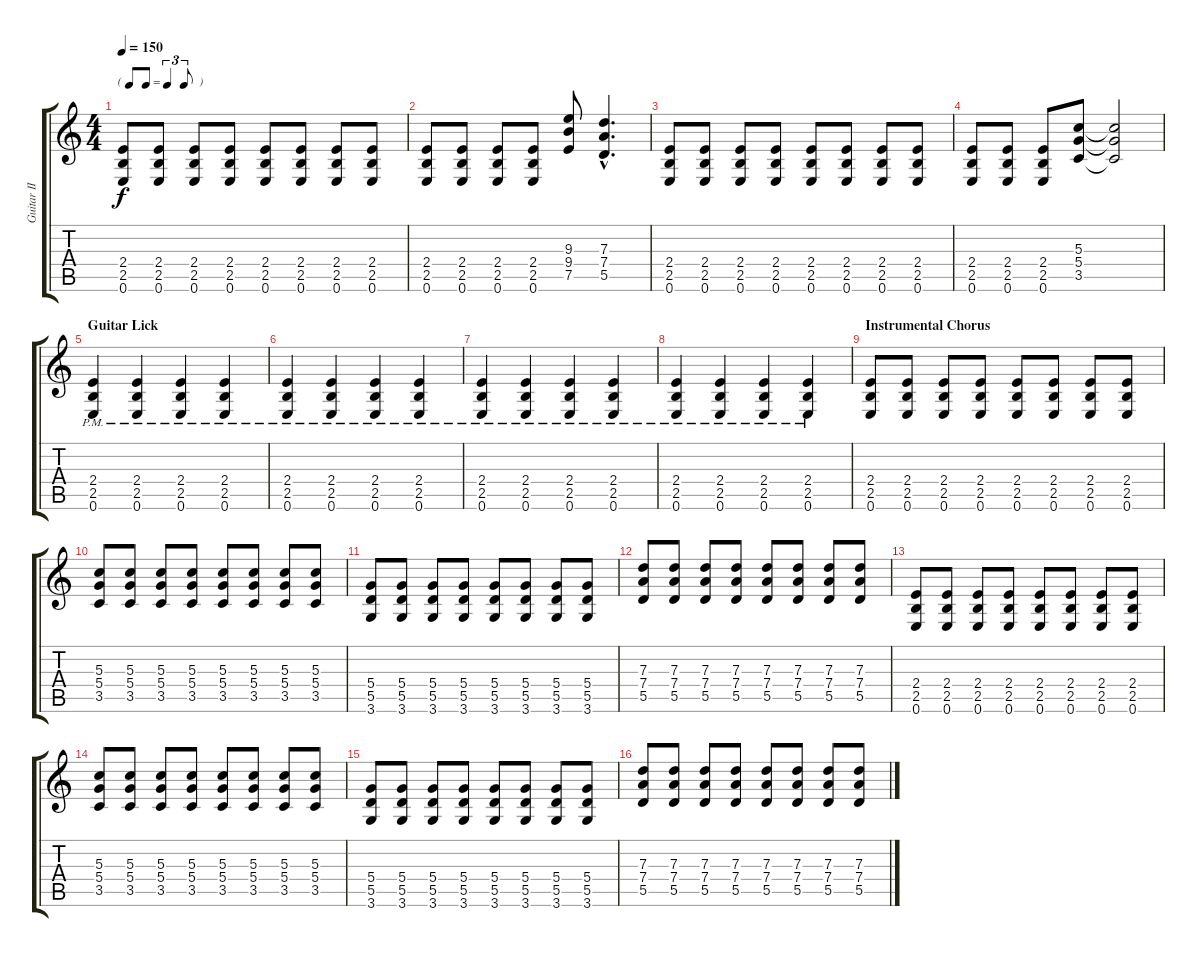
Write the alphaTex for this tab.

\track ("Guitar II" "Guitar II") {instrument overdrivenguitar}
\staff {score tabs}
\tuning (E4 B3 G3 D3 A2 E2) {hide}
\ts (4 4)
\tf triplet8th
\tempo 150
\clef g2
\ks c
(2.4 2.5 0.6).8{dy f} (2.4 2.5 0.6).8 (2.4 2.5 0.6).8 (2.4 2.5 0.6).8 (2.4 2.5 0.6).8 (2.4 2.5 0.6).8 (2.4 2.5 0.6).8 (2.4 2.5 0.6).8 |
(2.4 2.5 0.6).8 (2.4 2.5 0.6).8 (2.4 2.5 0.6).8 (2.4 2.5 0.6).8 (9.3 9.4 7.5).8 (7.3{hac} 7.4{hac} 5.5{hac}).4{d} |
(2.4 2.5 0.6).8 (2.4 2.5 0.6).8 (2.4 2.5 0.6).8 (2.4 2.5 0.6).8 (2.4 2.5 0.6).8 (2.4 2.5 0.6).8 (2.4 2.5 0.6).8 (2.4 2.5 0.6).8 |
(2.4 2.5 0.6).8 (2.4 2.5 0.6).8 (2.4 2.5 0.6).8 (5.3 5.4 3.5).8 (5.3{t} 5.4{t} 3.5{t}).2 |
\section ("" "Guitar Lick")
(2.4{pm} 2.5{pm} 0.6{pm}).4 (2.4{pm} 2.5{pm} 0.6{pm}).4 (2.4{pm} 2.5{pm} 0.6{pm}).4 (2.4{pm} 2.5{pm} 0.6{pm}).4 |
(2.4{pm} 2.5{pm} 0.6{pm}).4 (2.4{pm} 2.5{pm} 0.6{pm}).4 (2.4{pm} 2.5{pm} 0.6{pm}).4 (2.4{pm} 2.5{pm} 0.6{pm}).4 |
(2.4{pm} 2.5{pm} 0.6{pm}).4 (2.4{pm} 2.5{pm} 0.6{pm}).4 (2.4{pm} 2.5{pm} 0.6{pm}).4 (2.4{pm} 2.5{pm} 0.6{pm}).4 |
(2.4{pm} 2.5{pm} 0.6{pm}).4 (2.4{pm} 2.5{pm} 0.6{pm}).4 (2.4{pm} 2.5{pm} 0.6{pm}).4 (2.4{pm} 2.5{pm} 0.6{pm}).4 |
\section ("" "Instrumental Chorus")
(2.4 2.5 0.6).8 (2.4 2.5 0.6).8 (2.4 2.5 0.6).8 (2.4 2.5 0.6).8 (2.4 2.5 0.6).8 (2.4 2.5 0.6).8 (2.4 2.5 0.6).8 (2.4 2.5 0.6).8 |
(5.3 5.4 3.5).8 (5.3 5.4 3.5).8 (5.3 5.4 3.5).8 (5.3 5.4 3.5).8 (5.3 5.4 3.5).8 (5.3 5.4 3.5).8 (5.3 5.4 3.5).8 (5.3 5.4 3.5).8 |
(5.4 5.5 3.6).8 (5.4 5.5 3.6).8 (5.4 5.5 3.6).8 (5.4 5.5 3.6).8 (5.4 5.5 3.6).8 (5.4 5.5 3.6).8 (5.4 5.5 3.6).8 (5.4 5.5 3.6).8 |
(7.3 7.4 5.5).8 (7.3 7.4 5.5).8 (7.3 7.4 5.5).8 (7.3 7.4 5.5).8 (7.3 7.4 5.5).8 (7.3 7.4 5.5).8 (7.3 7.4 5.5).8 (7.3 7.4 5.5).8 |
(2.4 2.5 0.6).8 (2.4 2.5 0.6).8 (2.4 2.5 0.6).8 (2.4 2.5 0.6).8 (2.4 2.5 0.6).8 (2.4 2.5 0.6).8 (2.4 2.5 0.6).8 (2.4 2.5 0.6).8 |
(5.3 5.4 3.5).8 (5.3 5.4 3.5).8 (5.3 5.4 3.5).8 (5.3 5.4 3.5).8 (5.3 5.4 3.5).8 (5.3 5.4 3.5).8 (5.3 5.4 3.5).8 (5.3 5.4 3.5).8 |
(5.4 5.5 3.6).8 (5.4 5.5 3.6).8 (5.4 5.5 3.6).8 (5.4 5.5 3.6).8 (5.4 5.5 3.6).8 (5.4 5.5 3.6).8 (5.4 5.5 3.6).8 (5.4 5.5 3.6).8 |
(7.3 7.4 5.5).8 (7.3 7.4 5.5).8 (7.3 7.4 5.5).8 (7.3 7.4 5.5).8 (7.3 7.4 5.5).8 (7.3 7.4 5.5).8 (7.3 7.4 5.5).8 (7.3 7.4 5.5).8
